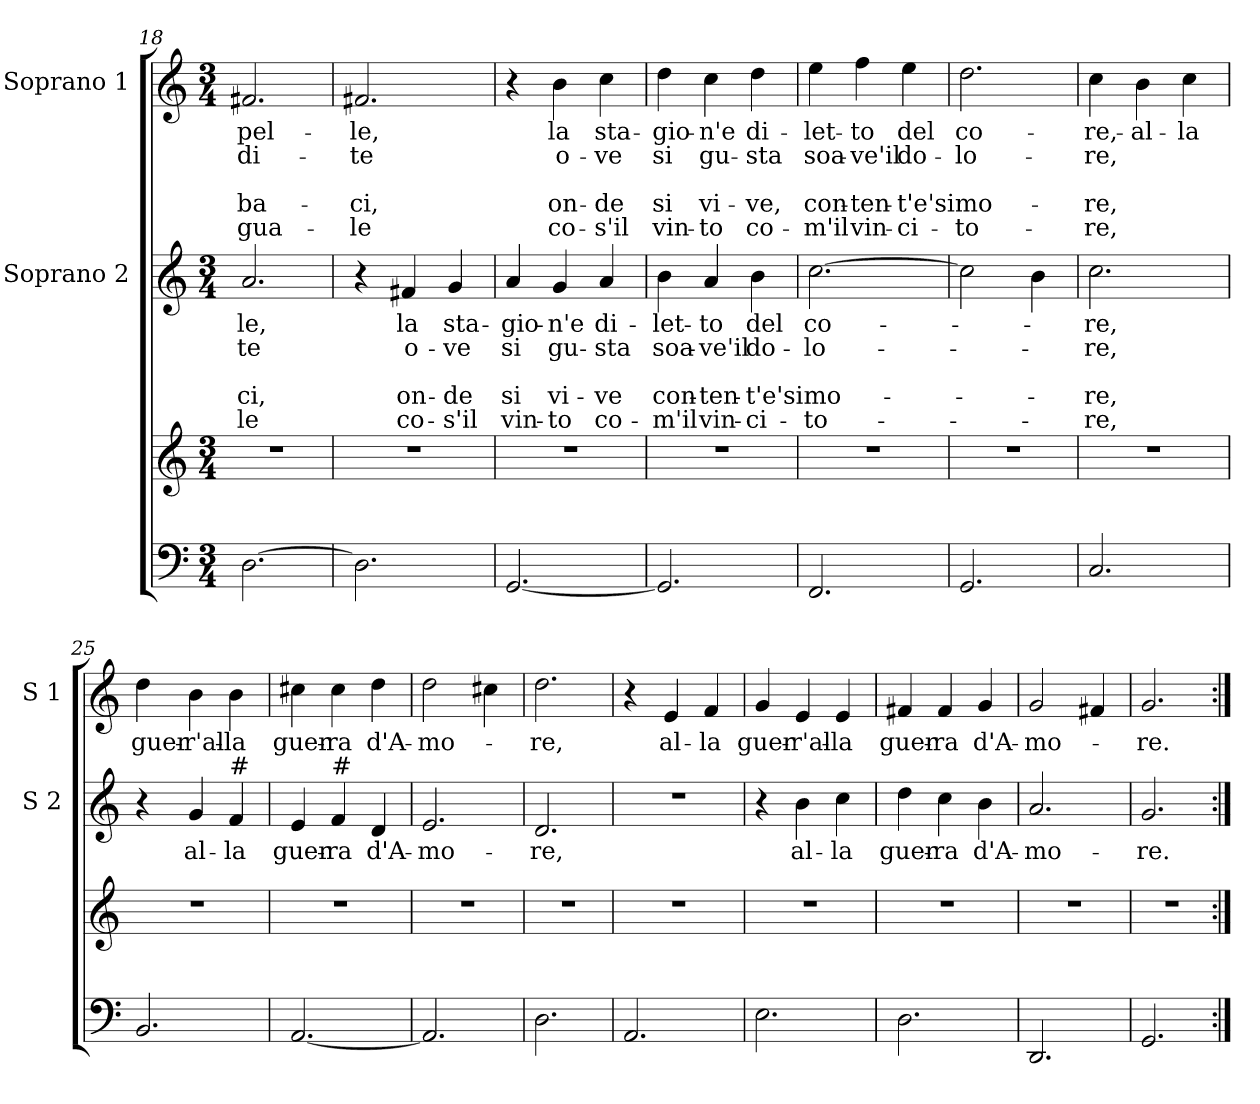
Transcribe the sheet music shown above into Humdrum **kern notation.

**kern	**kern	**kern	**text	**text	**text	**text	**text	**kern	**text	**text	**text	**text	**text
*part3	*part3	*part2	*part2	*part2	*part2	*part2	*part2	*part1	*part1	*part1	*part1	*part1	*part1
*staff4	*staff3	*staff2	*staff2	*staff2	*staff2	*staff2	*staff2	*staff1	*staff1	*staff1	*staff1	*staff1	*staff1
*	*	*I"Soprano 2	*	*	*	*	*	*I"Soprano 1	*	*	*	*	*
*	*	*I'S 2	*	*	*	*	*	*I'S 1	*	*	*	*	*
*clefF4	*clefG2	*clefG2	*	*	*	*	*	*clefG2	*	*	*	*	*
*k[]	*k[]	*k[]	*	*	*	*	*	*k[]	*	*	*	*	*
*C:	*C:	*C:	*	*	*	*	*	*C:	*	*	*	*	*
*M3/4	*M3/4	*M3/4	*	*	*	*	*	*M3/4	*	*	*	*	*
=18	=18	=18	=18	=18	=18	=18	=18	=18	=18	=18	=18	=18	=18
!	!	!	!LO:LY:b	!LO:LY:b	!	!LO:LY:b	!LO:LY:b	!	!LO:LY:b	!LO:LY:b	!	!LO:LY:b	!LO:LY:b
[2.D\	2.r	2.a/	-le,	-te	.	-ci,	-le	2.f#X/	-pel-	-di-	.	ba-	-gua-
=19	=19	=19	=19	=19	=19	=19	=19	=19	=19	=19	=19	=19	=19
!	!	!	!	!	!	!	!	!	!LO:LY:b	!LO:LY:b	!	!LO:LY:b	!LO:LY:b
2.D\]	2.r	4r	.	.	.	.	.	2.f#X/	-le,	-te	.	-ci,	-le
!	!	!	!LO:LY:b	!LO:LY:b	!	!LO:LY:b	!LO:LY:b	!	!	!	!	!	!
.	.	4f#X/	la	o-	.	on-	co-	.	.	.	.	.	.
!	!	!	!LO:LY:b	!LO:LY:b	!	!LO:LY:b	!LO:LY:b	!	!	!	!	!	!
.	.	4g/	sta-	-ve	.	-de	-s'il	.	.	.	.	.	.
!!LO:LB:g=z
=20	=20	=20	=20	=20	=20	=20	=20	=20	=20	=20	=20	=20	=20
!	!	!	!LO:LY:b	!LO:LY:b	!	!LO:LY:b	!LO:LY:b	!	!	!	!	!	!
[2.GG/	2.r	4a/	-gio-	si	.	si	vin-	4r	.	.	.	.	.
!	!	!	!LO:LY:b	!LO:LY:b	!	!LO:LY:b	!LO:LY:b	!	!LO:LY:b	!LO:LY:b	!	!LO:LY:b	!LO:LY:b
.	.	4g/	-n'e	gu-	.	vi-	-to	4b\	la	o-	.	on-	co-
!	!	!	!LO:LY:b	!LO:LY:b	!	!LO:LY:b	!LO:LY:b	!	!LO:LY:b	!LO:LY:b	!	!LO:LY:b	!LO:LY:b
.	.	4a/	di-	-sta	.	-ve	co-	4cc\	sta-	-ve	.	-de	-s'il
=21	=21	=21	=21	=21	=21	=21	=21	=21	=21	=21	=21	=21	=21
!	!	!	!LO:LY:b	!LO:LY:b	!	!LO:LY:b	!LO:LY:b	!	!LO:LY:b	!LO:LY:b	!	!LO:LY:b	!LO:LY:b
2.GG/]	2.r	4b\	-let-	soa-	.	con-	-m'il	4dd\	-gio-	si	.	si	vin-
!	!	!	!LO:LY:b	!LO:LY:b	!	!LO:LY:b	!LO:LY:b	!	!LO:LY:b	!LO:LY:b	!	!LO:LY:b	!LO:LY:b
.	.	4a/	-to	-ve'il	.	-ten-	vin-	4cc\	-n'e	gu-	.	vi-	-to
!	!	!	!LO:LY:b	!LO:LY:b	!	!LO:LY:b	!LO:LY:b	!	!LO:LY:b	!LO:LY:b	!	!LO:LY:b	!LO:LY:b
.	.	4b\	del	do-	.	-t'e'si	-ci-	4dd\	di-	-sta	.	-ve,	co-
=22	=22	=22	=22	=22	=22	=22	=22	=22	=22	=22	=22	=22	=22
!	!	!	!LO:LY:b	!LO:LY:b	!	!LO:LY:b	!LO:LY:b	!	!LO:LY:b	!LO:LY:b	!	!LO:LY:b	!LO:LY:b
2.FF/	2.r	[2.cc\	co-	-lo-	.	mo-	-to-	4ee\	-let-	soa-	.	con-	-m'il
!	!	!	!	!	!	!	!	!	!LO:LY:b	!LO:LY:b	!	!LO:LY:b	!LO:LY:b
.	.	.	.	.	.	.	.	4ff\	-to	-ve'il	.	-ten-	vin-
!	!	!	!	!	!	!	!	!	!LO:LY:b	!LO:LY:b	!	!LO:LY:b	!LO:LY:b
.	.	.	.	.	.	.	.	4ee\	del	do-	.	-t'e'si	-ci-
=23	=23	=23	=23	=23	=23	=23	=23	=23	=23	=23	=23	=23	=23
!	!	!	!	!	!	!	!	!	!LO:LY:b	!LO:LY:b	!	!LO:LY:b	!LO:LY:b
2.GG/	2.r	2cc\]	.	.	.	.	.	2.dd\	co-	-lo-	.	mo-	-to-
.	.	4b\	.	.	.	.	.	.	.	.	.	.	.
=24	=24	=24	=24	=24	=24	=24	=24	=24	=24	=24	=24	=24	=24
!	!	!	!LO:LY:b	!LO:LY:b	!	!LO:LY:b	!LO:LY:b	!	!LO:LY:b	!LO:LY:b	!	!LO:LY:b	!LO:LY:b
2.C/	2.r	2.cc\	-re,	-re,	.	-re,	-re,	4cc\	-re,-	-re,	.	-re,	-re,
!	!	!	!	!	!	!	!	!	!LO:LY:b	!	!	!	!
.	.	.	.	.	.	.	.	4b\	-al-	.	.	.	.
!	!	!	!	!	!	!	!	!	!LO:LY:b	!	!	!	!
.	.	.	.	.	.	.	.	4cc\	-la	.	.	.	.
=25	=25	=25	=25	=25	=25	=25	=25	=25	=25	=25	=25	=25	=25
!	!	!	!	!	!	!	!	!	!LO:LY:b	!	!	!	!
2.BB/	2.r	4r	.	.	.	.	.	4dd\	guer-	.	.	.	.
!	!	!	!LO:LY:b	!	!	!	!	!	!LO:LY:b	!	!	!	!
.	.	4g/	al-	.	.	.	.	4b\	-r'al-	.	.	.	.
!	!	!LO:TX:a:t=#	!	!	!	!	!	!	!	!	!	!	!
!	!	!	!LO:LY:b	!	!	!	!	!	!LO:LY:b	!	!	!	!
.	.	4f/	-la	.	.	.	.	4b\	-la	.	.	.	.
=26	=26	=26	=26	=26	=26	=26	=26	=26	=26	=26	=26	=26	=26
!	!	!	!LO:LY:b	!	!	!	!	!	!LO:LY:b	!	!	!	!
[2.AA/	2.r	4e/	guer-	.	.	.	.	4cc#X\	guer-	.	.	.	.
!	!	!LO:TX:a:t=#	!	!	!	!	!	!	!	!	!	!	!
!	!	!	!LO:LY:b	!	!	!	!	!	!LO:LY:b	!	!	!	!
.	.	4f/	-ra	.	.	.	.	4cc#\	-ra	.	.	.	.
!	!	!	!LO:LY:b	!	!	!	!	!	!LO:LY:b	!	!	!	!
.	.	4d/	d'A-	.	.	.	.	4dd\	d'A-	.	.	.	.
!!LO:LB:g=z
=27	=27	=27	=27	=27	=27	=27	=27	=27	=27	=27	=27	=27	=27
!	!	!	!LO:LY:b	!	!	!	!	!	!LO:LY:b	!	!	!	!
2.AA/]	2.r	2.e/	-mo-	.	.	.	.	2dd\	-mo-	.	.	.	.
.	.	.	.	.	.	.	.	4cc#X\	.	.	.	.	.
=28	=28	=28	=28	=28	=28	=28	=28	=28	=28	=28	=28	=28	=28
!	!	!	!LO:LY:b	!	!	!	!	!	!LO:LY:b	!	!	!	!
2.D\	2.r	2.d/	-re,	.	.	.	.	2.dd\	-re,	.	.	.	.
=29	=29	=29	=29	=29	=29	=29	=29	=29	=29	=29	=29	=29	=29
2.AA/	2.r	2.r	.	.	.	.	.	4r	.	.	.	.	.
!	!	!	!	!	!	!	!	!	!LO:LY:b	!	!	!	!
.	.	.	.	.	.	.	.	4e/	al-	.	.	.	.
!	!	!	!	!	!	!	!	!	!LO:LY:b	!	!	!	!
.	.	.	.	.	.	.	.	4f/	-la	.	.	.	.
=30	=30	=30	=30	=30	=30	=30	=30	=30	=30	=30	=30	=30	=30
!	!	!	!	!	!	!	!	!	!LO:LY:b	!	!	!	!
2.E\	2.r	4r	.	.	.	.	.	4g/	guer-	.	.	.	.
!	!	!	!LO:LY:b	!	!	!	!	!	!LO:LY:b	!	!	!	!
.	.	4b\	al-	.	.	.	.	4e/	-r'al-	.	.	.	.
!	!	!	!LO:LY:b	!	!	!	!	!	!LO:LY:b	!	!	!	!
.	.	4cc\	-la	.	.	.	.	4e/	-la	.	.	.	.
=31	=31	=31	=31	=31	=31	=31	=31	=31	=31	=31	=31	=31	=31
!	!	!	!LO:LY:b	!	!	!	!	!	!LO:LY:b	!	!	!	!
2.D\	2.r	4dd\	guer-	.	.	.	.	4f#X/	guer-	.	.	.	.
!	!	!	!LO:LY:b	!	!	!	!	!	!LO:LY:b	!	!	!	!
.	.	4cc\	-ra	.	.	.	.	4f#/	-ra	.	.	.	.
!	!	!	!LO:LY:b	!	!	!	!	!	!LO:LY:b	!	!	!	!
.	.	4b\	d'A-	.	.	.	.	4g/	d'A-	.	.	.	.
=32	=32	=32	=32	=32	=32	=32	=32	=32	=32	=32	=32	=32	=32
!	!	!	!LO:LY:b	!	!	!	!	!	!LO:LY:b	!	!	!	!
2.DD/	2.r	2.a/	-mo-	.	.	.	.	2g/	-mo-	.	.	.	.
.	.	.	.	.	.	.	.	4f#X/	.	.	.	.	.
=33	=33	=33	=33	=33	=33	=33	=33	=33	=33	=33	=33	=33	=33
!	!	!	!LO:LY:b	!	!	!	!	!	!LO:LY:b	!	!	!	!
2.GG/	2.r	2.g/	-re.	.	.	.	.	2.g/	-re.	.	.	.	.
=:|!	=:|!	=:|!	=:|!	=:|!	=:|!	=:|!	=:|!	=:|!	=:|!	=:|!	=:|!	=:|!	=:|!
*-	*-	*-	*-	*-	*-	*-	*-	*-	*-	*-	*-	*-	*-
